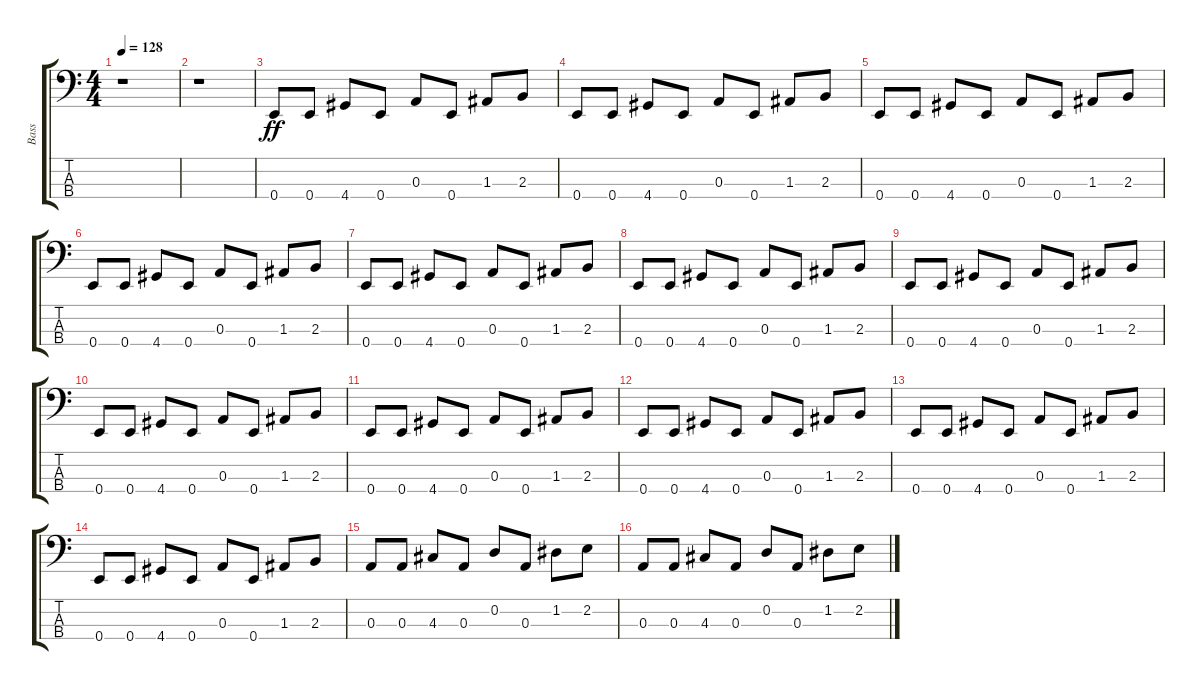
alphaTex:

\track ("Bass" "Bass") {instrument electricbassfinger}
\staff {score tabs}
\tuning (G2 D2 A1 E1) {hide}
\ts (4 4)
\tempo 128
\tempo 127
\tempo 128
\clef f4
\ks c
r.1{dy ff instrument electricbassfinger} |
r.1 |
0.4.8 0.4.8 4.4.8 0.4.8 0.3.8 0.4.8 1.3.8 2.3.8 |
0.4.8 0.4.8 4.4.8 0.4.8 0.3.8 0.4.8 1.3.8 2.3.8 |
0.4.8 0.4.8 4.4.8 0.4.8 0.3.8 0.4.8 1.3.8 2.3.8 |
0.4.8 0.4.8 4.4.8 0.4.8 0.3.8 0.4.8 1.3.8 2.3.8 |
0.4.8 0.4.8 4.4.8 0.4.8 0.3.8 0.4.8 1.3.8 2.3.8 |
0.4.8 0.4.8 4.4.8 0.4.8 0.3.8 0.4.8 1.3.8 2.3.8 |
0.4.8 0.4.8 4.4.8 0.4.8 0.3.8 0.4.8 1.3.8 2.3.8 |
0.4.8 0.4.8 4.4.8 0.4.8 0.3.8 0.4.8 1.3.8 2.3.8 |
0.4.8 0.4.8 4.4.8 0.4.8 0.3.8 0.4.8 1.3.8 2.3.8 |
0.4.8 0.4.8 4.4.8 0.4.8 0.3.8 0.4.8 1.3.8 2.3.8 |
0.4.8 0.4.8 4.4.8 0.4.8 0.3.8 0.4.8 1.3.8 2.3.8 |
0.4.8 0.4.8 4.4.8 0.4.8 0.3.8 0.4.8 1.3.8 2.3.8 |
0.3.8 0.3.8 4.3.8 0.3.8 0.2.8 0.3.8 1.2.8 2.2.8 |
0.3.8 0.3.8 4.3.8 0.3.8 0.2.8 0.3.8 1.2.8 2.2.8
